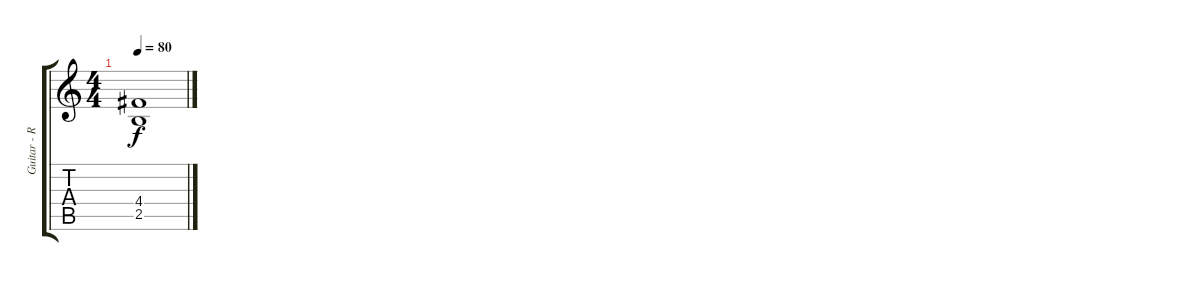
\track ("Guitar - Rythm" "Guitar - R") {instrument distortionguitar}
\staff {score tabs}
\tuning (E4 B3 G3 D3 A2 E2) {hide}
\ts (4 4)
\tempo 80
\clef g2
\ks c
(4.4 2.5).1{dy f}
